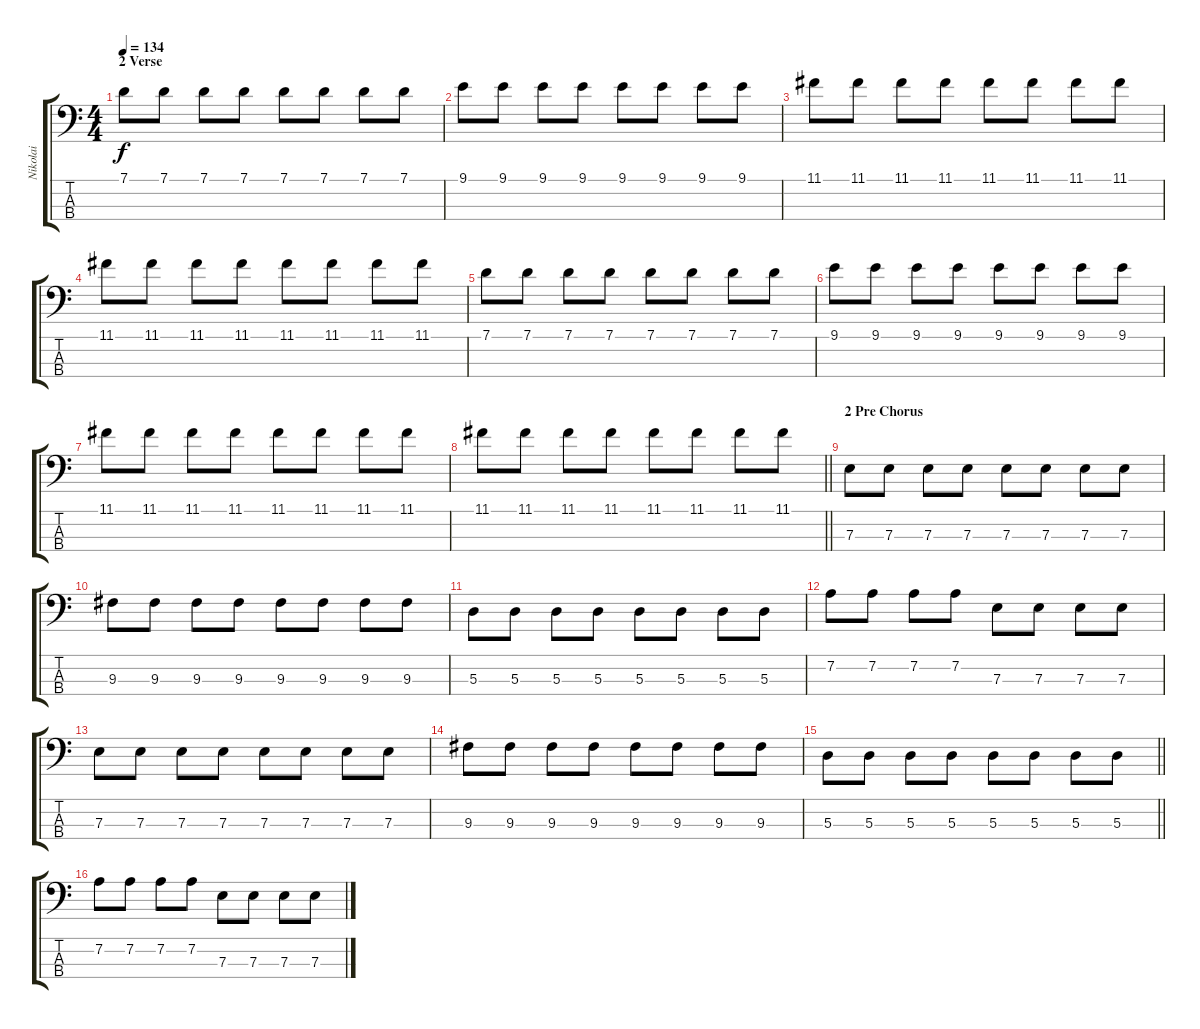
\track ("Nikolai" "Nikolai") {instrument electricbasspick}
\staff {score tabs}
\tuning (G2 D2 A1 E1) {hide}
\ts (4 4)
\section ("" "2 Verse")
\tempo 134
\clef f4
\ks c
7.1.8{dy f} 7.1.8 7.1.8 7.1.8 7.1.8 7.1.8 7.1.8 7.1.8 |
9.1.8 9.1.8 9.1.8 9.1.8 9.1.8 9.1.8 9.1.8 9.1.8 |
11.1.8 11.1.8 11.1.8 11.1.8 11.1.8 11.1.8 11.1.8 11.1.8 |
11.1.8 11.1.8 11.1.8 11.1.8 11.1.8 11.1.8 11.1.8 11.1.8 |
7.1.8 7.1.8 7.1.8 7.1.8 7.1.8 7.1.8 7.1.8 7.1.8 |
9.1.8 9.1.8 9.1.8 9.1.8 9.1.8 9.1.8 9.1.8 9.1.8 |
11.1.8 11.1.8 11.1.8 11.1.8 11.1.8 11.1.8 11.1.8 11.1.8 |
\barLineRight lightlight
11.1.8 11.1.8 11.1.8 11.1.8 11.1.8 11.1.8 11.1.8 11.1.8 |
\section ("" "2 Pre Chorus")
7.3.8 7.3.8 7.3.8 7.3.8 7.3.8 7.3.8 7.3.8 7.3.8 |
9.3.8 9.3.8 9.3.8 9.3.8 9.3.8 9.3.8 9.3.8 9.3.8 |
5.3.8 5.3.8 5.3.8 5.3.8 5.3.8 5.3.8 5.3.8 5.3.8 |
7.2.8 7.2.8 7.2.8 7.2.8 7.3.8 7.3.8 7.3.8 7.3.8 |
7.3.8 7.3.8 7.3.8 7.3.8 7.3.8 7.3.8 7.3.8 7.3.8 |
9.3.8 9.3.8 9.3.8 9.3.8 9.3.8 9.3.8 9.3.8 9.3.8 |
\barLineRight lightlight
5.3.8 5.3.8 5.3.8 5.3.8 5.3.8 5.3.8 5.3.8 5.3.8 |
7.2.8 7.2.8 7.2.8 7.2.8 7.3.8 7.3.8 7.3.8 7.3.8
